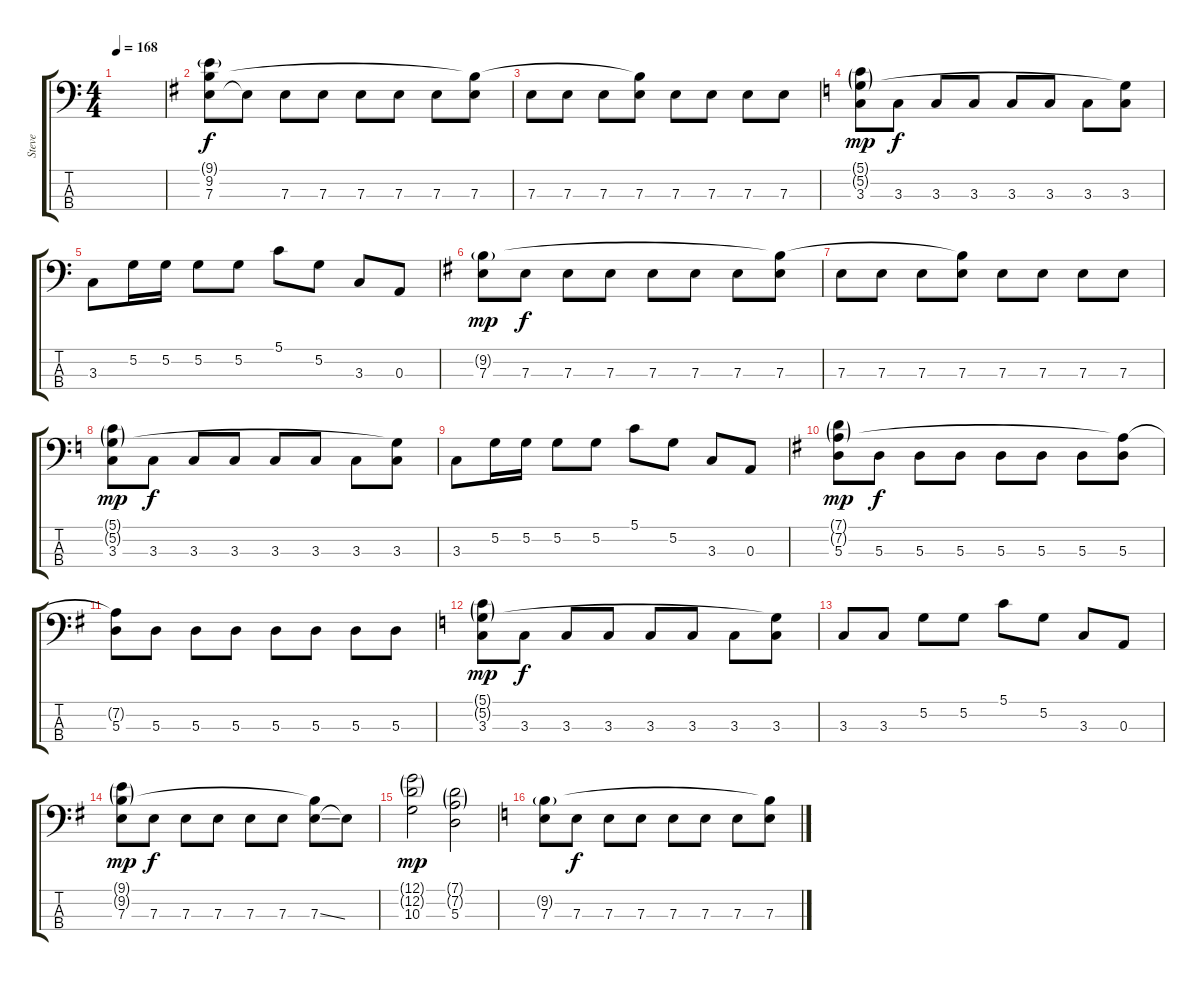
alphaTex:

\track ("Steve" "Steve") {instrument electricbassfinger}
\staff {score tabs}
\tuning (G2 D2 A1 E1) {hide}
\ts (4 4)
\tempo 168
\clef f4
\ks c
|
\ks g
(9.1{g} 9.2 7.3).8 7.3{t}.8{dy f} 7.3.8 7.3.8 7.3.8 7.3.8 7.3.8 (9.2{t} 7.3).8 |
7.3.8 7.3.8 7.3.8 (9.2{t} 7.3).8 7.3.8 7.3.8 7.3.8 7.3.8 |
\ks c
(5.1{g} 5.2{g} 3.3).8{dy mp} 3.3.8{dy f} 3.3.8 3.3.8 3.3.8 3.3.8 3.3.8 (5.2{t} 3.3).8 |
3.3.8 5.2.16 5.2.16 5.2.8 5.2.8 5.1.8 5.2.8 3.3.8 0.3.8 |
\ks g
(9.2{g} 7.3).8{dy mp} 7.3.8{dy f} 7.3.8 7.3.8 7.3.8 7.3.8 7.3.8 (9.2{t} 7.3).8 |
7.3.8 7.3.8 7.3.8 (9.2{t} 7.3).8 7.3.8 7.3.8 7.3.8 7.3.8 |
\ks c
(5.1{g} 5.2{g} 3.3).8{dy mp} 3.3.8{dy f} 3.3.8 3.3.8 3.3.8 3.3.8 3.3.8 (5.2{t} 3.3).8 |
3.3.8 5.2.16 5.2.16 5.2.8 5.2.8 5.1.8 5.2.8 3.3.8 0.3.8 |
\ks g
(7.1{g} 7.2{g} 5.3).8{dy mp} 5.3.8{dy f} 5.3.8 5.3.8 5.3.8 5.3.8 5.3.8 (7.2{t} 5.3).8 |
(7.2{t} 5.3).8 5.3.8 5.3.8 5.3.8 5.3.8 5.3.8 5.3.8 5.3.8 |
\ks c
(5.1{g} 5.2{g} 3.3).8{dy mp} 3.3.8{dy f} 3.3.8 3.3.8 3.3.8 3.3.8 3.3.8 (5.2{t} 3.3).8 |
3.3.8 3.3.8 5.2.8 5.2.8 5.1.8 5.2.8 3.3.8 0.3.8 |
\ks g
(9.1{g} 9.2{g} 7.3).8{dy mp} 7.3.8{dy f} 7.3.8 7.3.8 7.3.8 7.3.8 (9.2{t} 7.3{ss}).8 7.3{t}.8 |
(12.1{g} 12.2{g} 10.3).2{dy mp} (7.1{g} 7.2{g} 5.3).2 |
\ks c
(9.2{g} 7.3).8 7.3.8{dy f} 7.3.8 7.3.8 7.3.8 7.3.8 7.3.8 (9.2{t} 7.3).8
